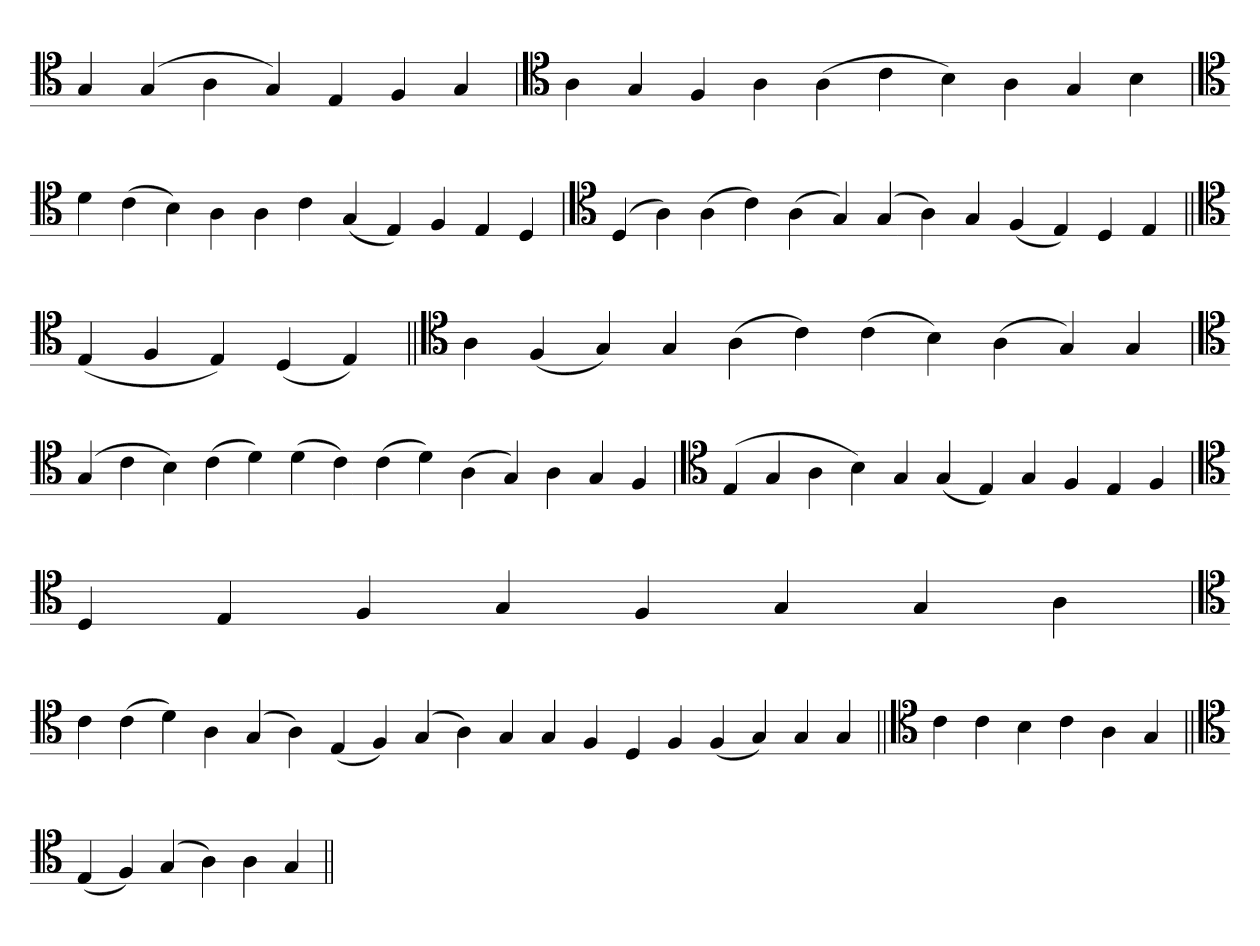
**kern
*part1
*staff1
*clefC4
=
4G
(4G
4A
4G)
4E
4F
4G
=`
*clefC4
4A
4G
4F
4A
(4A
4c
4B)
4A
4G
4B
='
*clefC4
4d
(4c
4B)
4A
4A
4c
(4G
4E)
4F
4E
4D
=`
*clefC4
(4D
4A)
(4A
4c)
(4A
4G)
(4G
4A)
4G
(4F
4E)
4D
4E
=||
*clefC4
(4E
4F
4E)
(4D
4E)
=||
*clefC4
4A
(4F
4G)
4G
(4A
4c)
(4c
4B)
(4A
4G)
4G
='
*clefC4
(4G
4c
4B)
(4c
4d)
(4d
4c)
(4c
4d)
(4A
4G)
4A
4G
4F
=
*clefC4
(4E
4G
4A
4B)
4G
(4G
4E)
4G
4F
4E
4F
=`
*clefC4
4D
4E
4F
4G
4F
4G
4G
4A
=`
*clefC4
4c
(4c
4d)
4A
(4G
4A)
(4E
4F)
(4G
4A)
4G
4G
4F
4D
4F
(4F
4G)
4G
4G
=||
*clefC4
4c
4c
4B
4c
4A
4G
=||
*clefC4
(4E
4F)
(4G
4A)
4A
4G
=||
*-
